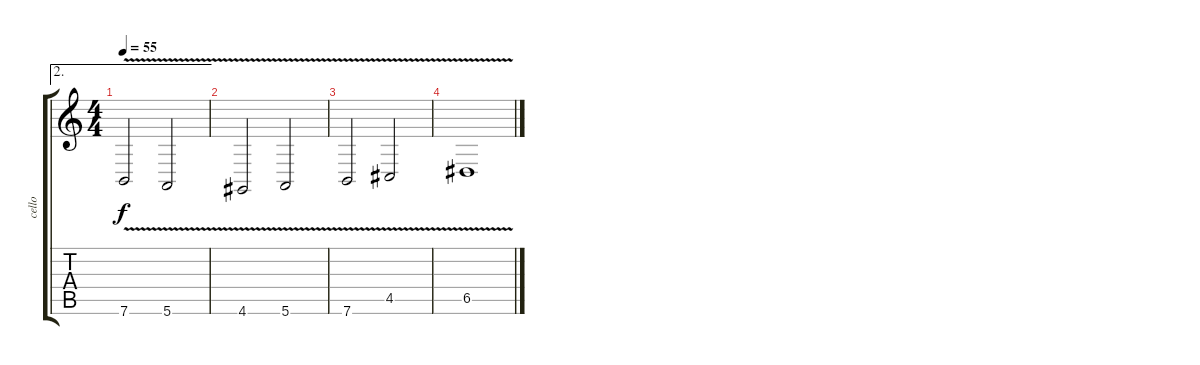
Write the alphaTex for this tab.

\track ("cello" "cello") {instrument cello}
\staff {score tabs}
\tuning (E4 B3 G3 D3 A2 E2) {hide}
\ae 2
\ts (4 4)
\tempo 55
\clef g2
\ks c
7.6{v}.2{dy f} 5.6{v}.2 |
4.6{v}.2 5.6{v}.2 |
7.6{v}.2 4.5{v}.2 |
6.5{v}.1
